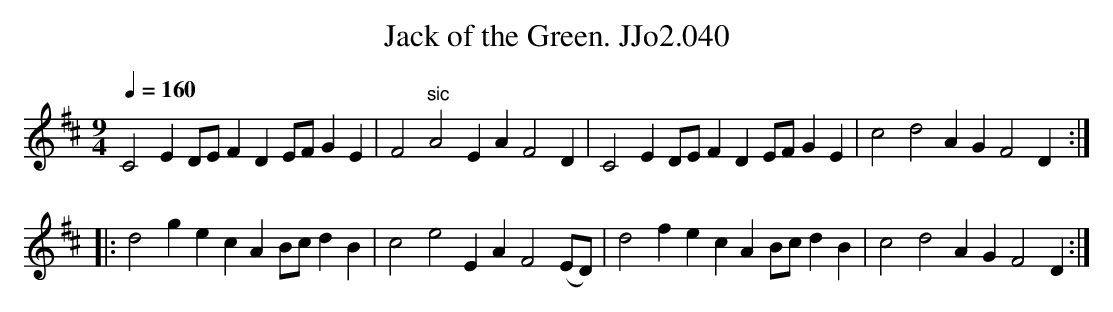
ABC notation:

X:1
T:Jack of the Green. JJo2.040
M:9/4
L:1/4
Q:1/4=160
K:D
C2ED/E/FDE/F/GE|F2"^sic"A2EAF2D|C2ED/E/FDE/F/GE|c2d2AGF2D:|
|:d2gecAB/c/dB|c2e2EAF2(E/D/)|d2fecAB/c/dB|c2d2AGF2D:|
